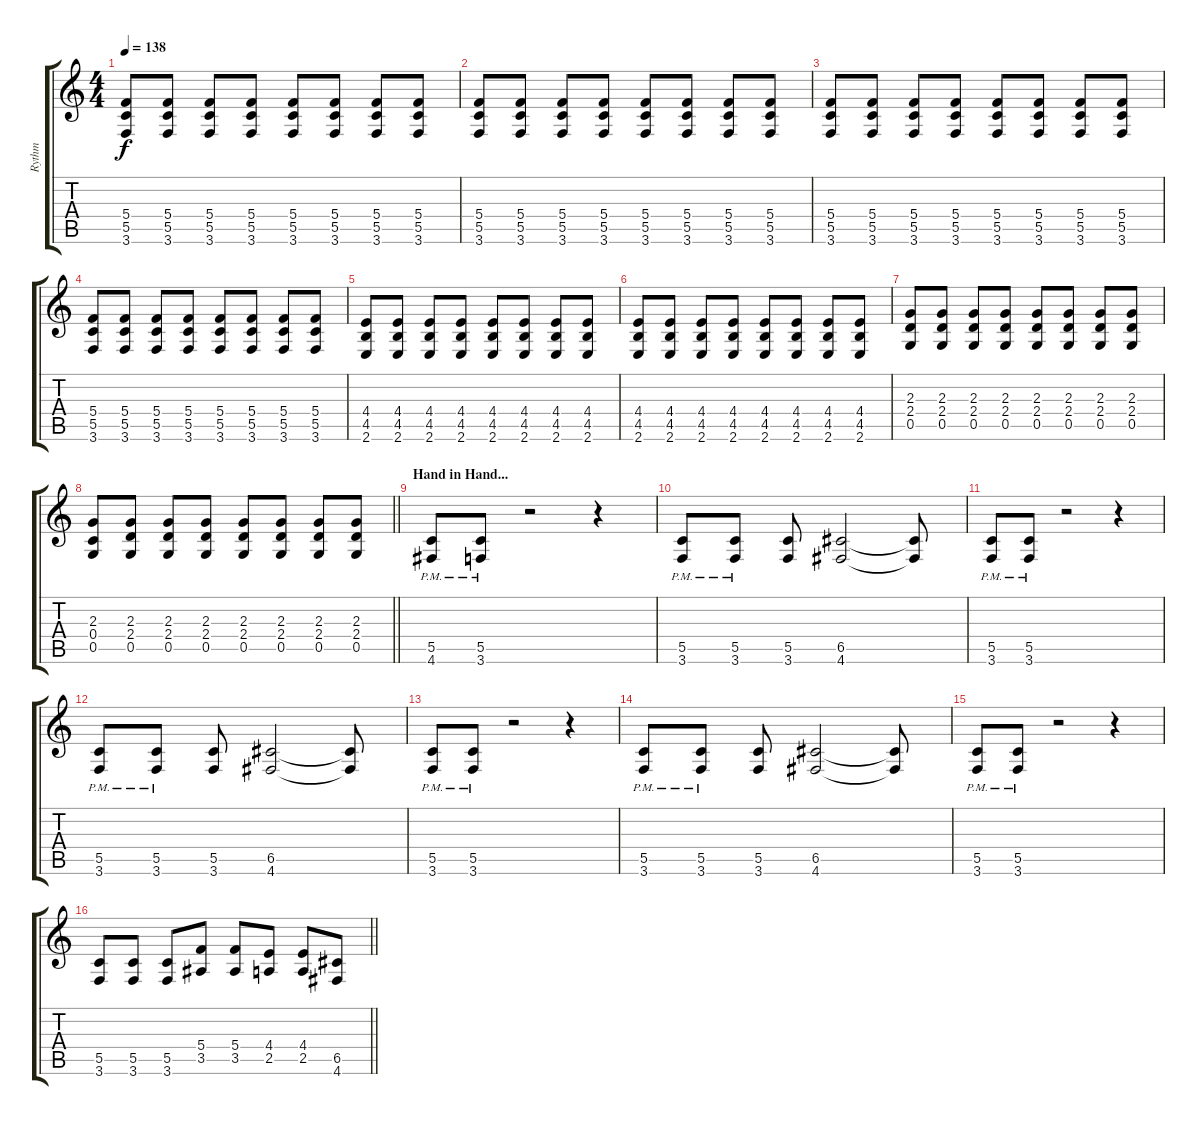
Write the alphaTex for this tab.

\track ("Rythm" "Rythm") {instrument distortionguitar}
\staff {score tabs}
\tuning (D4 A3 F3 C3 G2 D2) {hide}
\ts (4 4)
\tempo 138
\clef g2
\ks c
(5.4 5.5 3.6).8{dy f} (5.4 5.5 3.6).8 (5.4 5.5 3.6).8 (5.4 5.5 3.6).8 (5.4 5.5 3.6).8 (5.4 5.5 3.6).8 (5.4 5.5 3.6).8 (5.4 5.5 3.6).8 |
(5.4 5.5 3.6).8 (5.4 5.5 3.6).8 (5.4 5.5 3.6).8 (5.4 5.5 3.6).8 (5.4 5.5 3.6).8 (5.4 5.5 3.6).8 (5.4 5.5 3.6).8 (5.4 5.5 3.6).8 |
(5.4 5.5 3.6).8 (5.4 5.5 3.6).8 (5.4 5.5 3.6).8 (5.4 5.5 3.6).8 (5.4 5.5 3.6).8 (5.4 5.5 3.6).8 (5.4 5.5 3.6).8 (5.4 5.5 3.6).8 |
(5.4 5.5 3.6).8 (5.4 5.5 3.6).8 (5.4 5.5 3.6).8 (5.4 5.5 3.6).8 (5.4 5.5 3.6).8 (5.4 5.5 3.6).8 (5.4 5.5 3.6).8 (5.4 5.5 3.6).8 |
(4.4 4.5 2.6).8 (4.4 4.5 2.6).8 (4.4 4.5 2.6).8 (4.4 4.5 2.6).8 (4.4 4.5 2.6).8 (4.4 4.5 2.6).8 (4.4 4.5 2.6).8 (4.4 4.5 2.6).8 |
(4.4 4.5 2.6).8 (4.4 4.5 2.6).8 (4.4 4.5 2.6).8 (4.4 4.5 2.6).8 (4.4 4.5 2.6).8 (4.4 4.5 2.6).8 (4.4 4.5 2.6).8 (4.4 4.5 2.6).8 |
(2.3 2.4 0.5).8 (2.3 2.4 0.5).8 (2.3 2.4 0.5).8 (2.3 2.4 0.5).8 (2.3 2.4 0.5).8 (2.3 2.4 0.5).8 (2.3 2.4 0.5).8 (2.3 2.4 0.5).8 |
\barLineRight lightlight
(2.3 0.4 0.5).8 (2.3 2.4 0.5).8 (2.3 2.4 0.5).8 (2.3 2.4 0.5).8 (2.3 2.4 0.5).8 (2.3 2.4 0.5).8 (2.3 2.4 0.5).8 (2.3 2.4 0.5).8 |
\section ("" "Hand in Hand...")
(5.5{pm} 4.6{pm}).8 (5.5{pm} 3.6{pm}).8 r.2 r.4 |
(5.5{pm} 3.6{pm}).8 (5.5{pm} 3.6{pm}).8 (5.5 3.6).8 (6.5 4.6).2 (6.5{t} 4.6{t}).8 |
(5.5{pm} 3.6{pm}).8 (5.5{pm} 3.6{pm}).8 r.2 r.4 |
(5.5{pm} 3.6{pm}).8 (5.5{pm} 3.6{pm}).8 (5.5 3.6).8 (6.5 4.6).2 (6.5{t} 4.6{t}).8 |
(5.5{pm} 3.6{pm}).8 (5.5{pm} 3.6{pm}).8 r.2 r.4 |
(5.5{pm} 3.6{pm}).8 (5.5{pm} 3.6{pm}).8 (5.5 3.6).8 (6.5 4.6).2 (6.5{t} 4.6{t}).8 |
(5.5{pm} 3.6{pm}).8 (5.5{pm} 3.6{pm}).8 r.2 r.4 |
\barLineRight lightlight
(5.5 3.6).8 (5.5 3.6).8 (5.5 3.6).8 (5.4 3.5).8 (5.4 3.5).8 (4.4 2.5).8 (4.4 2.5).8 (6.5 4.6).8
